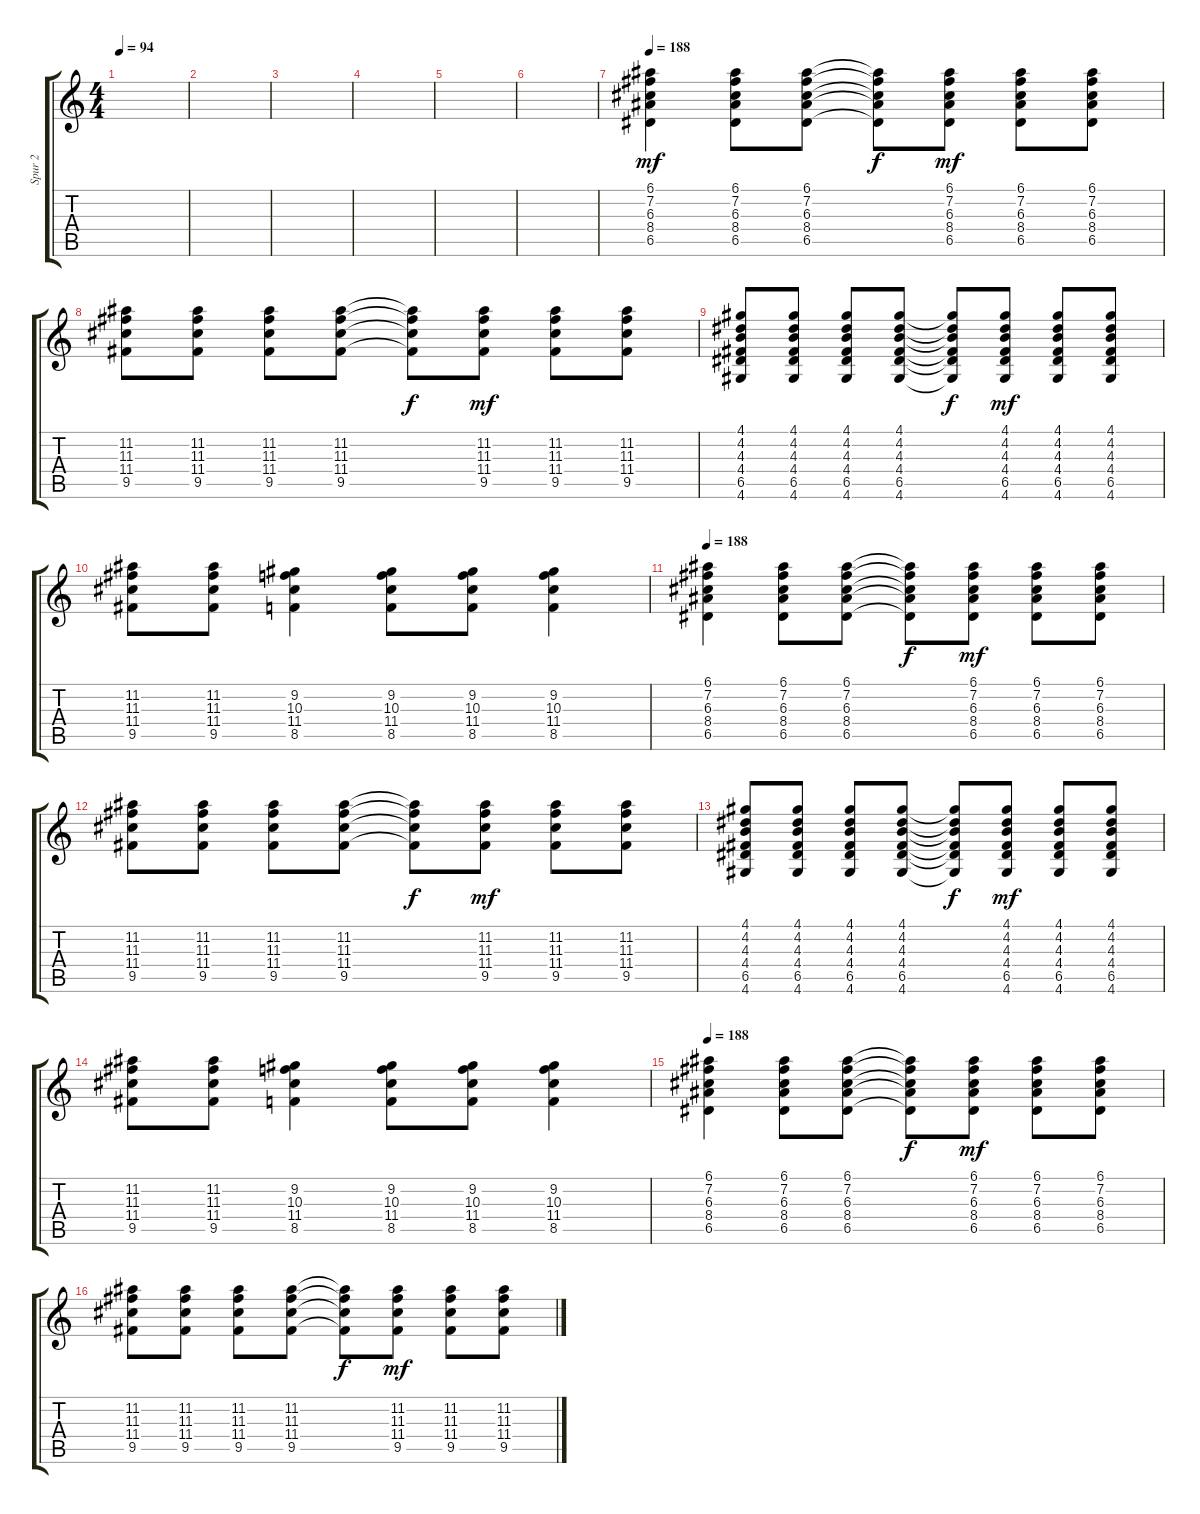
\track ("Spur 2" "Spur 2") {instrument electricguitarclean}
\staff {score tabs}
\tuning (E4 B3 G3 D3 A2 E2) {hide}
\ts (4 4)
\tempo 94
\clef g2
\ks c
|
|
|
|
|
|
\tempo 188
(6.1 7.2 6.3 8.4 6.5).4{dy mf balance 16} (6.1 7.2 6.3 8.4 6.5).8 (6.1 7.2 6.3 8.4 6.5).8 (6.1{t} 7.2{t} 6.3{t} 8.4{t} 6.5{t}).8{dy f} (6.1 7.2 6.3 8.4 6.5).8{dy mf} (6.1 7.2 6.3 8.4 6.5).8 (6.1 7.2 6.3 8.4 6.5).8 |
(11.2 11.3 11.4 9.5).8 (11.2 11.3 11.4 9.5).8 (11.2 11.3 11.4 9.5).8 (11.2 11.3 11.4 9.5).8 (11.2{t} 11.3{t} 11.4{t} 9.5{t}).8{dy f} (11.2 11.3 11.4 9.5).8{dy mf} (11.2 11.3 11.4 9.5).8 (11.2 11.3 11.4 9.5).8 |
(4.1 4.2 4.3 4.4 6.5 4.6).8 (4.1 4.2 4.3 4.4 6.5 4.6).8 (4.1 4.2 4.3 4.4 6.5 4.6).8 (4.1 4.2 4.3 4.4 6.5 4.6).8 (4.1{t} 4.2{t} 4.3{t} 4.4{t} 6.5{t} 4.6{t}).8{dy f} (4.1 4.2 4.3 4.4 6.5 4.6).8{dy mf} (4.1 4.2 4.3 4.4 6.5 4.6).8 (4.1 4.2 4.3 4.4 6.5 4.6).8 |
(11.2 11.3 11.4 9.5).8 (11.2 11.3 11.4 9.5).8 (9.2 10.3 11.4 8.5).4 (9.2 10.3 11.4 8.5).8 (9.2 10.3 11.4 8.5).8 (9.2 10.3 11.4 8.5).4 |
\tempo 188
(6.1 7.2 6.3 8.4 6.5).4 (6.1 7.2 6.3 8.4 6.5).8 (6.1 7.2 6.3 8.4 6.5).8 (6.1{t} 7.2{t} 6.3{t} 8.4{t} 6.5{t}).8{dy f} (6.1 7.2 6.3 8.4 6.5).8{dy mf} (6.1 7.2 6.3 8.4 6.5).8 (6.1 7.2 6.3 8.4 6.5).8 |
(11.2 11.3 11.4 9.5).8 (11.2 11.3 11.4 9.5).8 (11.2 11.3 11.4 9.5).8 (11.2 11.3 11.4 9.5).8 (11.2{t} 11.3{t} 11.4{t} 9.5{t}).8{dy f} (11.2 11.3 11.4 9.5).8{dy mf} (11.2 11.3 11.4 9.5).8 (11.2 11.3 11.4 9.5).8 |
(4.1 4.2 4.3 4.4 6.5 4.6).8 (4.1 4.2 4.3 4.4 6.5 4.6).8 (4.1 4.2 4.3 4.4 6.5 4.6).8 (4.1 4.2 4.3 4.4 6.5 4.6).8 (4.1{t} 4.2{t} 4.3{t} 4.4{t} 6.5{t} 4.6{t}).8{dy f} (4.1 4.2 4.3 4.4 6.5 4.6).8{dy mf} (4.1 4.2 4.3 4.4 6.5 4.6).8 (4.1 4.2 4.3 4.4 6.5 4.6).8 |
(11.2 11.3 11.4 9.5).8 (11.2 11.3 11.4 9.5).8 (9.2 10.3 11.4 8.5).4 (9.2 10.3 11.4 8.5).8 (9.2 10.3 11.4 8.5).8 (9.2 10.3 11.4 8.5).4 |
\tempo 188
(6.1 7.2 6.3 8.4 6.5).4 (6.1 7.2 6.3 8.4 6.5).8 (6.1 7.2 6.3 8.4 6.5).8 (6.1{t} 7.2{t} 6.3{t} 8.4{t} 6.5{t}).8{dy f} (6.1 7.2 6.3 8.4 6.5).8{dy mf} (6.1 7.2 6.3 8.4 6.5).8 (6.1 7.2 6.3 8.4 6.5).8 |
(11.2 11.3 11.4 9.5).8 (11.2 11.3 11.4 9.5).8 (11.2 11.3 11.4 9.5).8 (11.2 11.3 11.4 9.5).8 (11.2{t} 11.3{t} 11.4{t} 9.5{t}).8{dy f} (11.2 11.3 11.4 9.5).8{dy mf} (11.2 11.3 11.4 9.5).8 (11.2 11.3 11.4 9.5).8
